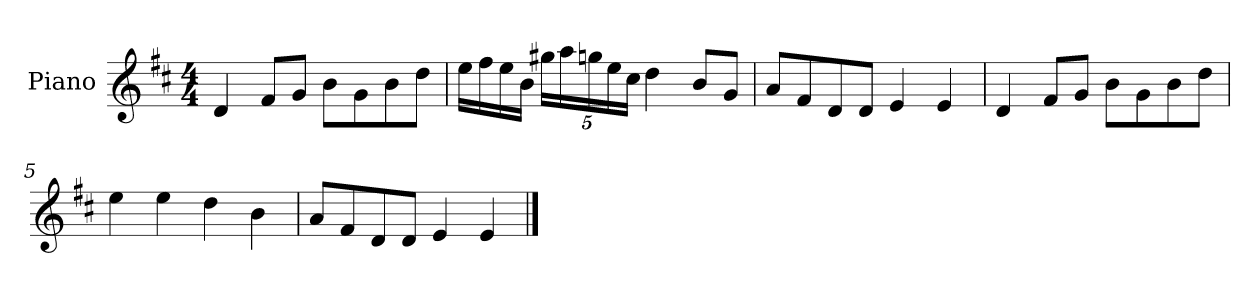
**kern
*part1
*staff1
*I"Piano
*I'P-no
*clefG2
*k[f#c#]
*M4/4
*MM90
=1
4d/
8f#/L
8g/J
8b\L
8g\
8b\
8dd\J
=2
16ee\LL
16ff#\
16ee\
16b\JJ
*Xbrackettup
20gg#X\LL
20aa\
20ggn\
20ee\
20cc#\JJ
4dd\
8b/L
8g/J
=3
8a/L
8f#/
8d/
8d/J
4e/
4e/
=4
4d/
8f#/L
8g/J
8b\L
8g\
8b\
8dd\J
=5
4ee\
4ee\
4dd\
4b\
!!LO:LB:g=z
=6
8a/L
8f#/
8d/
8d/J
4e/
4e/
==
*-
